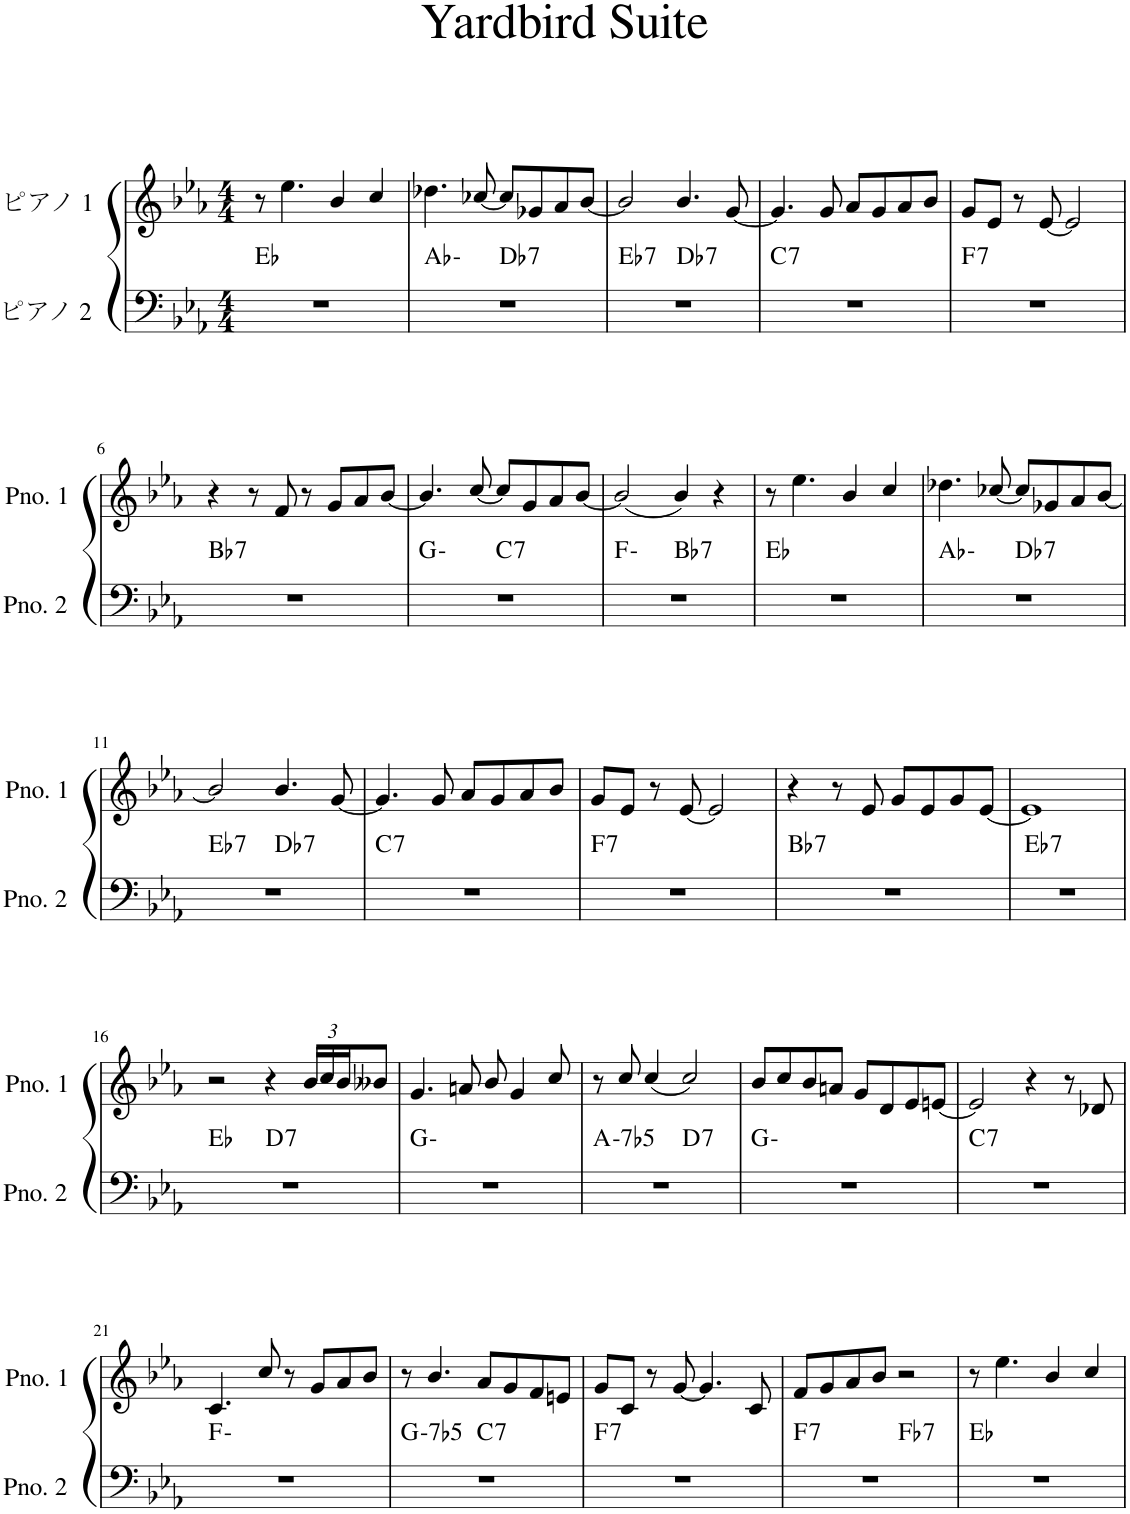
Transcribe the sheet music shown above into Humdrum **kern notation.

**kern	**harte	**kern
*part2	*part2	*part1
*staff2	*	*staff1
*I"ピアノ 2	*	*I"ピアノ 1
*clefF4	*	*clefG2
*k[b-e-a-]	*	*k[b-e-a-]
*M4/4	*	*M4/4
=1	=1	=1
1r	Eb:maj	8r
.	.	4.ee-\
.	.	4b-/
.	.	4cc/
=2	=2	=2
*^	*	*
1r	2ryy	Ab:min	4.dd-X\
.	.	.	[8cc-X/
!	!	!LO:H:kt=7	!
.	2ryy	Db:7	8cc-/L]
.	.	.	8g-X/
.	.	.	8a-/
.	.	.	[8b-/J
=3	=3	=3	=3
!	!	!LO:H:kt=7	!
1r	2ryy	Eb:7	2b-/]
!	!	!LO:H:kt=7	!
.	2ryy	Db:7	4.b-/
.	.	.	[8g/
=4	=4	=4	=4
!	!	!LO:H:kt=7	!
*v	*v	*	*
1r	C:7	4.g/]
.	.	8g/
.	.	8a-/L
.	.	8g/
.	.	8a-/
.	.	8b-/J
=5	=5	=5
!	!LO:H:kt=7	!
1r	F:7	8g/L
.	.	8e-/J
.	.	8r
.	.	[8e-/
.	.	2e-/]
!!LO:LB:g=z
=6	=6	=6
!	!LO:H:kt=7	!
1r	Bb:7	4r
.	.	8r
.	.	8f/
.	.	8r
.	.	8g/L
.	.	8a-/
.	.	[8b-/J
=7	=7	=7
*^	*	*
1r	2ryy	G:min	4.b-/]
.	.	.	[8cc/
!	!	!LO:H:kt=7	!
.	2ryy	C:7	8cc/L]
.	.	.	8g/
.	.	.	8a-/
.	.	.	[8b-/J
=8	=8	=8	=8
1r	2ryy	F:min	(2b-/]
!	!	!LO:H:kt=7	!
.	2ryy	Bb:7	4b-/)
.	.	.	4r
*v	*v	*	*
=9	=9	=9
1r	Eb:maj	8r
.	.	4.ee-\
.	.	4b-/
.	.	4cc/
=10	=10	=10
*^	*	*
1r	2ryy	Ab:min	4.dd-X\
.	.	.	[8cc-X/
!	!	!LO:H:kt=7	!
.	2ryy	Db:7	8cc-/L]
.	.	.	8g-X/
.	.	.	8a-/
.	.	.	[8b-/J
!!LO:LB:g=z
=11	=11	=11	=11
!	!	!LO:H:kt=7	!
1r	2ryy	Eb:7	2b-/]
!	!	!LO:H:kt=7	!
.	2ryy	Db:7	4.b-/
.	.	.	[8g/
=12	=12	=12	=12
!	!	!LO:H:kt=7	!
*v	*v	*	*
1r	C:7	4.g/]
.	.	8g/
.	.	8a-/L
.	.	8g/
.	.	8a-/
.	.	8b-/J
=13	=13	=13
!	!LO:H:kt=7	!
1r	F:7	8g/L
.	.	8e-/J
.	.	8r
.	.	[8e-/
.	.	2e-/]
=14	=14	=14
!	!LO:H:kt=7	!
1r	Bb:7	4r
.	.	8r
.	.	8e-/
.	.	8g/L
.	.	8e-/
.	.	8g/
.	.	[8e-/J
=15	=15	=15
!	!LO:H:kt=7	!
1r	Eb:7	1e-]
!!LO:LB:g=z
=16	=16	=16
*^	*	*
1r	2ryy	Eb:maj	2r
!	!	!LO:H:kt=7	!
.	2ryy	D:7	4r
*	*	*	*Xbrackettup
.	.	.	24b-/LL
.	.	.	24cc/
.	.	.	24b-/J
.	.	.	8b--X/J
*v	*v	*	*
=17	=17	=17
1r	G:min	4.g/
.	.	8an/
.	.	8b-/
.	.	4g/
.	.	8cc/
=18	=18	=18
!	!LO:H:kt=-7b5	!
*^	*	*
1r	2ryy	A:hdim7	8r
.	.	.	8cc/
.	.	.	(4cc/
!	!	!LO:H:kt=7	!
.	2ryy	D:7	2cc/)
*v	*v	*	*
=19	=19	=19
1r	G:min	8b-/L
.	.	8cc/
.	.	8b-/
.	.	8an/J
.	.	8g/L
.	.	8d/
.	.	8e-/
.	.	[8en/J
=20	=20	=20
!	!LO:H:kt=7	!
1r	C:7	2e/]
.	.	4r
.	.	8r
.	.	8d-X/
!!LO:LB:g=z
=21	=21	=21
1r	F:min	4.c/
.	.	8cc/
.	.	8r
.	.	8g/L
.	.	8a-/
.	.	8b-/J
=22	=22	=22
!	!LO:H:kt=-7b5	!
*^	*	*
1r	2ryy	G:hdim7	8r
.	.	.	4.b-/
!	!	!LO:H:kt=7	!
.	2ryy	C:7	8a-/L
.	.	.	8g/
.	.	.	8f/
.	.	.	8en/J
=23	=23	=23	=23
!	!	!LO:H:kt=7	!
*v	*v	*	*
1r	F:7	8g/L
.	.	8c/J
.	.	8r
.	.	[8g/
.	.	4.g/]
.	.	8c/
=24	=24	=24
!	!LO:H:kt=7	!
*^	*	*
1r	2ryy	F:7	8f/L
.	.	.	8g/
.	.	.	8a-/
.	.	.	8b-/J
!	!	!LO:H:kt=7	!
.	2ryy	Fb:7	2r
*v	*v	*	*
=25	=25	=25
1r	Eb:maj	8r
.	.	4.ee-\
.	.	4b-/
.	.	4cc/
=	=	=
*-	*-	*-
